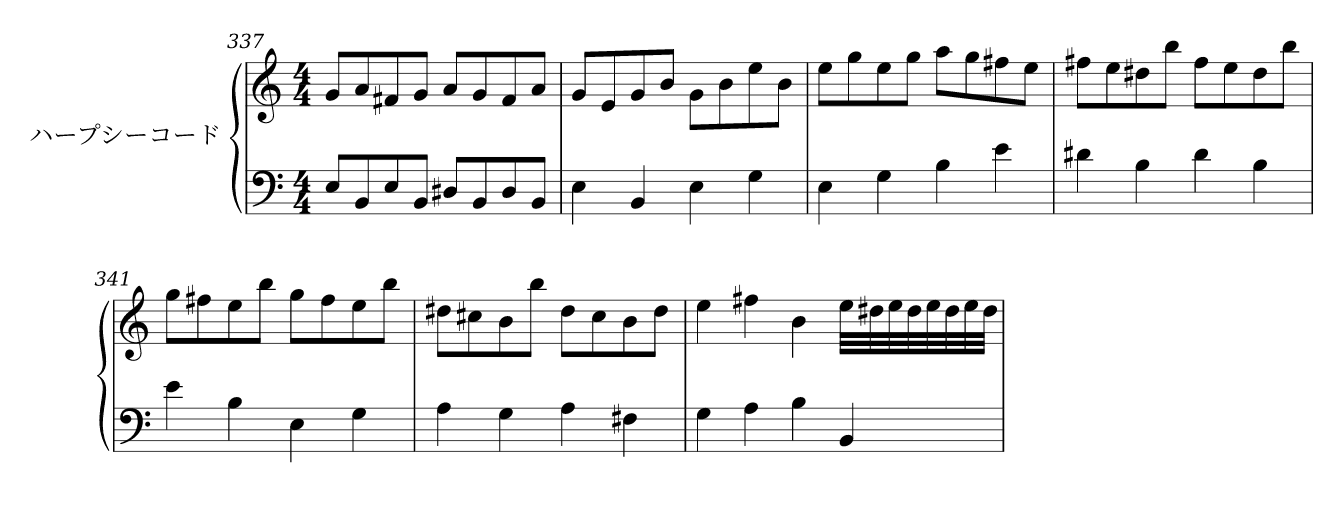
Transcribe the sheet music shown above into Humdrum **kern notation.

**kern	**kern
*part1	*part1
*staff2	*staff1
*I"ハープシーコード	*
*clefF4	*clefG2
*k[]	*k[]
*M4/4	*M4/4
=337	=337
8E/L	8g/L
8BB/	8a/
8E/	8f#X/
8BB/J	8g/J
8D#X/L	8a/L
8BB/	8g/
8D#/	8f#/
8BB/J	8a/J
!!LO:LB:g=z
=338	=338
4E\	8g/L
.	8e/
4BB/	8g/
.	8b/J
4E\	8g\L
.	8b\
4G\	8ee\
.	8b\J
=339	=339
4E\	8ee\L
.	8gg\
4G\	8ee\
.	8gg\J
4B\	8aa\L
.	8gg\
4e\	8ff#X\
.	8ee\J
=340	=340
4d#X\	8ff#X\L
.	8ee\
4B\	8dd#X\
.	8bb\J
4d#\	8ff#\L
.	8ee\
4B\	8dd#\
.	8bb\J
=341	=341
4e\	8gg\L
.	8ff#X\
4B\	8ee\
.	8bb\J
4E\	8gg\L
.	8ff#\
4G\	8ee\
.	8bb\J
=342	=342
4A\	8dd#X\L
.	8cc#X\
4G\	8b\
.	8bb\J
4A\	8dd#\L
.	8cc#\
4F#X\	8b\
.	8dd#\J
!!LO:LB:g=z
=343	=343
4G\	4ee\
4A\	4ff#X\
4B\	4b\
4BB/	32ee\LLL
.	32dd#X\
.	32ee\
.	32dd#\
.	32ee\
.	32dd#\
.	32ee\
.	32dd#\JJJ
=	=
*-	*-
